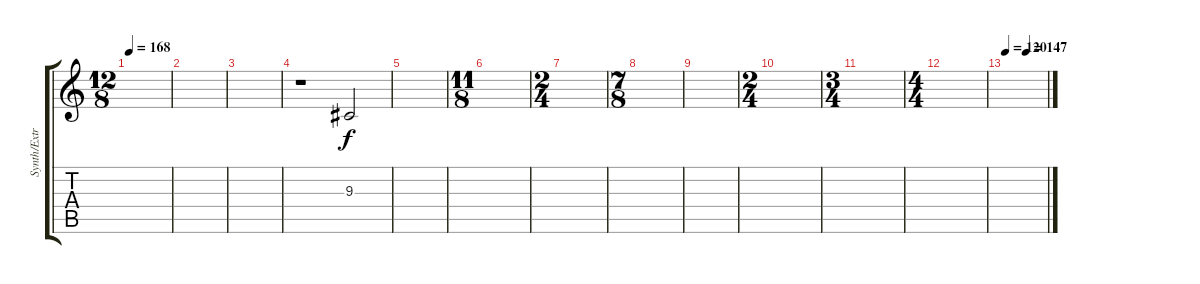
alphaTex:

\track ("Synth/Extra Guitar I/Vocals" "Synth/Extr") {instrument pad3polysynth}
\staff {score tabs}
\tuning (Db4 Ab3 E3 B2 Gb2 Db2) {hide}
\ts (12 8)
\tempo 168
\clef g2
\ks c
|
|
|
r.1 9.3.2{volume 13 instrument reversecymbal} |
|
\ts (11 8)
|
\ts (2 4)
|
\ts (7 8)
|
|
\ts (2 4)
|
\ts (3 4)
|
\ts (4 4)
|
\tempo 120
\tempo (147 0.5)
